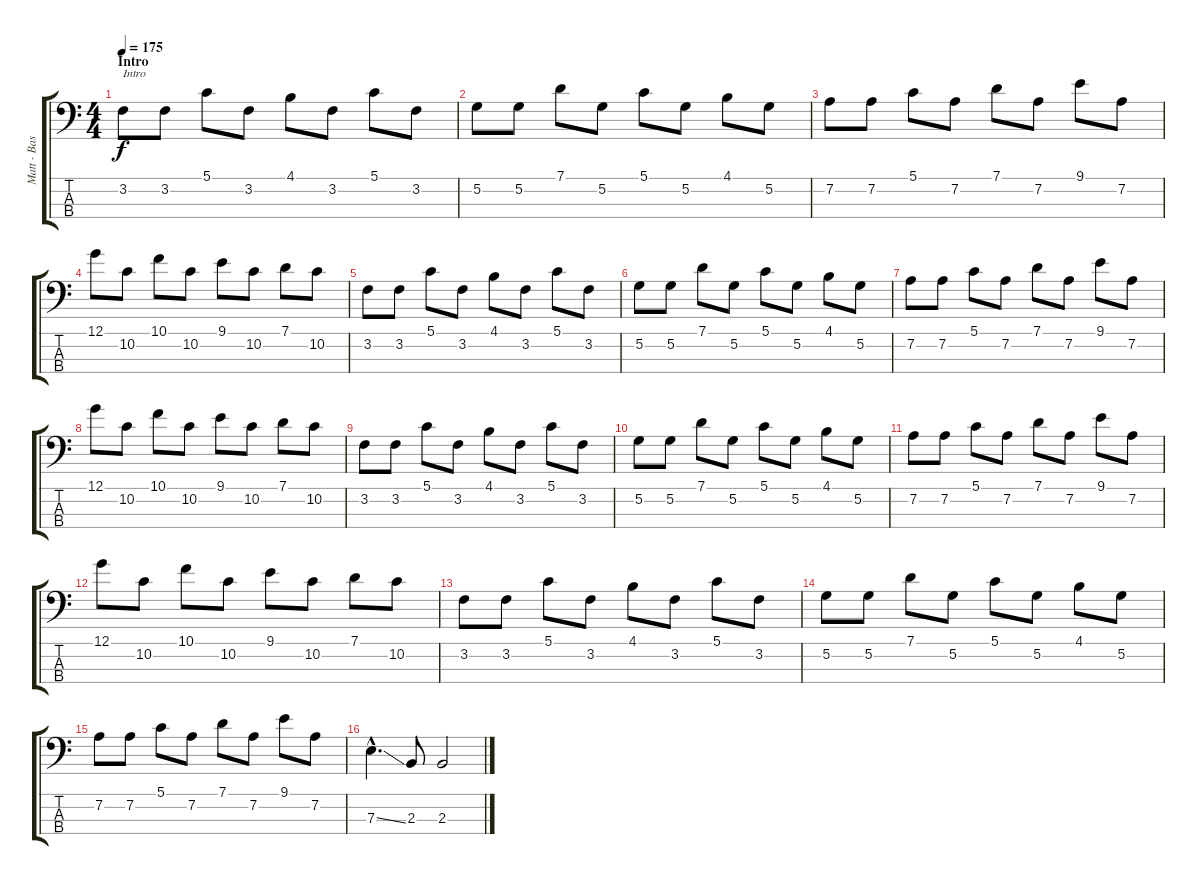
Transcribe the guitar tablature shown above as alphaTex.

\track ("Matt - Bass" "Matt - Bas") {instrument electricbassfinger}
\staff {score tabs}
\tuning (G2 D2 A1 E1) {hide}
\ts (4 4)
\section ("" "Intro")
\tempo 175
\clef f4
\ks c
3.2.8{txt "Intro" dy f instrument electricbassfinger} 3.2.8 5.1.8 3.2.8 4.1.8 3.2.8 5.1.8 3.2.8 |
5.2.8 5.2.8 7.1.8 5.2.8 5.1.8 5.2.8 4.1.8 5.2.8 |
7.2.8 7.2.8 5.1.8 7.2.8 7.1.8 7.2.8 9.1.8 7.2.8 |
12.1.8 10.2.8 10.1.8 10.2.8 9.1.8 10.2.8 7.1.8 10.2.8 |
3.2.8 3.2.8 5.1.8 3.2.8 4.1.8 3.2.8 5.1.8 3.2.8 |
5.2.8 5.2.8 7.1.8 5.2.8 5.1.8 5.2.8 4.1.8 5.2.8 |
7.2.8 7.2.8 5.1.8 7.2.8 7.1.8 7.2.8 9.1.8 7.2.8 |
12.1.8 10.2.8 10.1.8 10.2.8 9.1.8 10.2.8 7.1.8 10.2.8 |
3.2.8 3.2.8 5.1.8 3.2.8 4.1.8 3.2.8 5.1.8 3.2.8 |
5.2.8 5.2.8 7.1.8 5.2.8 5.1.8 5.2.8 4.1.8 5.2.8 |
7.2.8 7.2.8 5.1.8 7.2.8 7.1.8 7.2.8 9.1.8 7.2.8 |
12.1.8 10.2.8 10.1.8 10.2.8 9.1.8 10.2.8 7.1.8 10.2.8 |
3.2.8 3.2.8 5.1.8 3.2.8 4.1.8 3.2.8 5.1.8 3.2.8 |
5.2.8 5.2.8 7.1.8 5.2.8 5.1.8 5.2.8 4.1.8 5.2.8 |
7.2.8 7.2.8 5.1.8 7.2.8 7.1.8 7.2.8 9.1.8 7.2.8 |
7.3{ss hac}.4{d} 2.3.8 2.3.2
